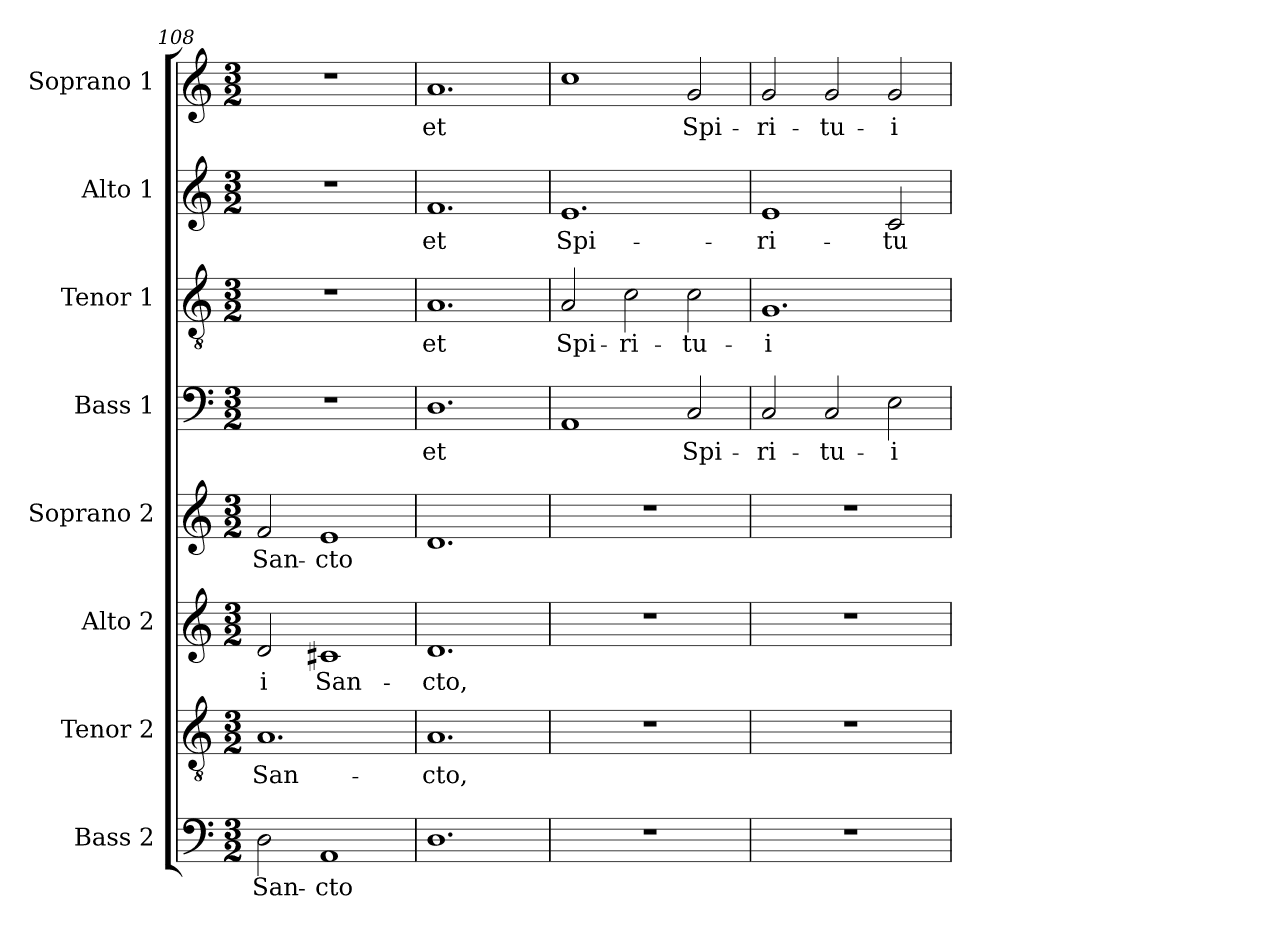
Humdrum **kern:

**kern	**text	**kern	**text	**kern	**text	**kern	**text	**kern	**text	**kern	**text	**kern	**text	**kern	**text
*part8	*part8	*part7	*part7	*part6	*part6	*part5	*part5	*part4	*part4	*part3	*part3	*part2	*part2	*part1	*part1
*staff8	*staff8	*staff7	*staff7	*staff6	*staff6	*staff5	*staff5	*staff4	*staff4	*staff3	*staff3	*staff2	*staff2	*staff1	*staff1
*I"Bass 2	*	*I"Tenor 2	*	*I"Alto 2	*	*I"Soprano 2	*	*I"Bass 1	*	*I"Tenor 1	*	*I"Alto 1	*	*I"Soprano 1	*
*clefF4	*	*clefGv2	*	*clefG2	*	*clefG2	*	*clefF4	*	*clefGv2	*	*clefG2	*	*clefG2	*
*k[]	*	*k[]	*	*k[]	*	*k[]	*	*k[]	*	*k[]	*	*k[]	*	*k[]	*
*M3/2	*	*M3/2	*	*M3/2	*	*M3/2	*	*M3/2	*	*M3/2	*	*M3/2	*	*M3/2	*
=108	=108	=108	=108	=108	=108	=108	=108	=108	=108	=108	=108	=108	=108	=108	=108
2D\	San-	1.A	San-	2d/	i	2f/	San-	1.r	.	1.r	.	1.r	.	1.r	.
1AA	cto	.	.	1c#X	San-	1e	cto	.	.	.	.	.	.	.	.
!!LO:PB:g=z
=109	=109	=109	=109	=109	=109	=109	=109	=109	=109	=109	=109	=109	=109	=109	=109
1.D	.	1.A	cto,	1.d	cto,	1.d	.	1.D	et	1.A	et	1.f	et	1.a	et
=110	=110	=110	=110	=110	=110	=110	=110	=110	=110	=110	=110	=110	=110	=110	=110
1.r	.	1.r	.	1.r	.	1.r	.	1AA	.	2A/	Spi-	1.e	Spi-	1cc	.
.	.	.	.	.	.	.	.	.	.	2c\	ri-	.	.	.	.
.	.	.	.	.	.	.	.	2C/	Spi-	2c\	tu-	.	.	2g/	Spi-
=111	=111	=111	=111	=111	=111	=111	=111	=111	=111	=111	=111	=111	=111	=111	=111
1.r	.	1.r	.	1.r	.	1.r	.	2C/	ri-	1.G	i	1e	ri-	2g/	ri-
.	.	.	.	.	.	.	.	2C/	tu-	.	.	.	.	2g/	tu-
.	.	.	.	.	.	.	.	2E\	i	.	.	2c/	tu-	2g/	i
=	=	=	=	=	=	=	=	=	=	=	=	=	=	=	=
*-	*-	*-	*-	*-	*-	*-	*-	*-	*-	*-	*-	*-	*-	*-	*-
